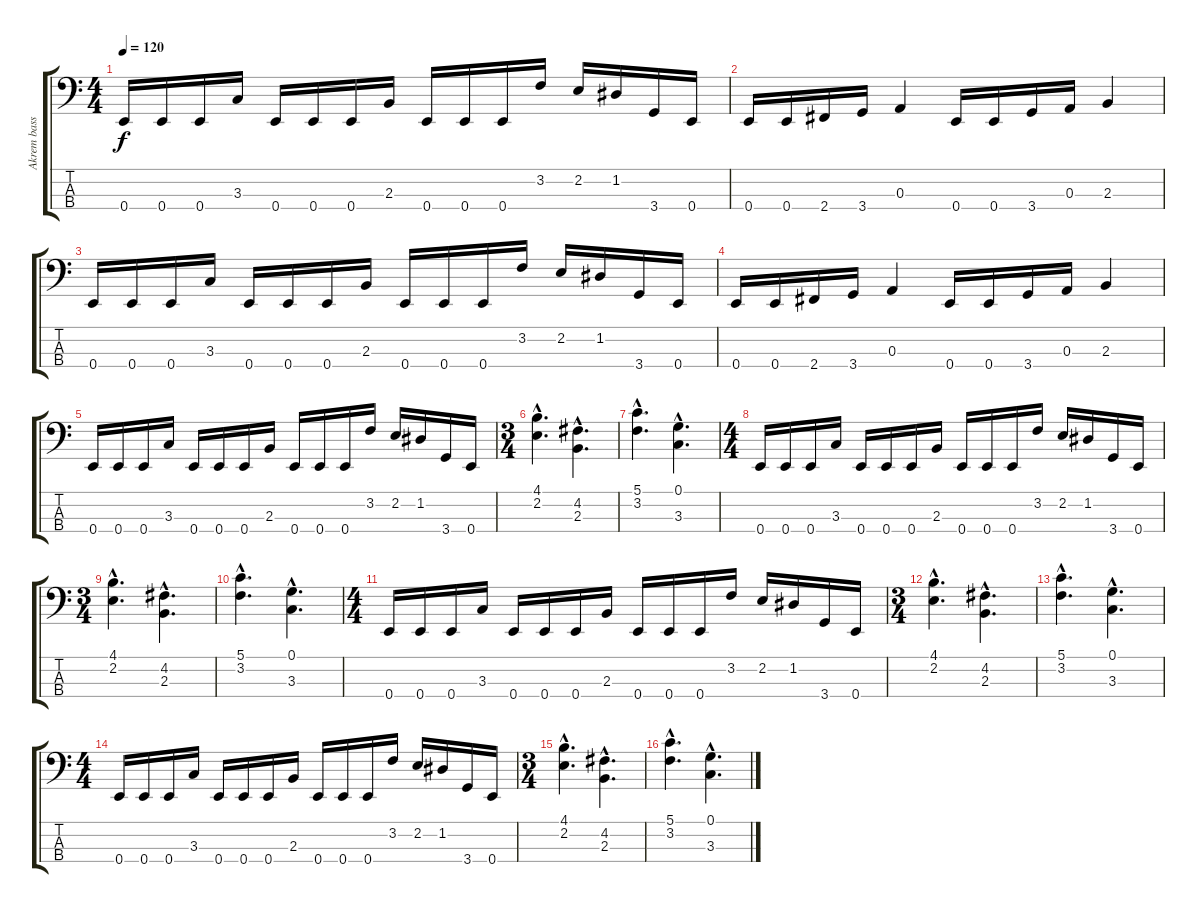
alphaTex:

\track ("Akrem bass" "Akrem bass") {instrument electricbasspick}
\staff {score tabs}
\tuning (G2 D2 A1 E1) {hide}
\ts (4 4)
\tempo 120
\clef f4
\ks c
0.4.16{dy f} 0.4.16 0.4.16 3.3.16 0.4.16 0.4.16 0.4.16 2.3.16 0.4.16 0.4.16 0.4.16 3.2.16 2.2.16 1.2.16 3.4.16 0.4.16 |
0.4.16 0.4.16 2.4.16 3.4.16 0.3.4 0.4.16 0.4.16 3.4.16 0.3.16 2.3.4 |
0.4.16 0.4.16 0.4.16 3.3.16 0.4.16 0.4.16 0.4.16 2.3.16 0.4.16 0.4.16 0.4.16 3.2.16 2.2.16 1.2.16 3.4.16 0.4.16 |
0.4.16 0.4.16 2.4.16 3.4.16 0.3.4 0.4.16 0.4.16 3.4.16 0.3.16 2.3.4 |
0.4.16 0.4.16 0.4.16 3.3.16 0.4.16 0.4.16 0.4.16 2.3.16 0.4.16 0.4.16 0.4.16 3.2.16 2.2.16 1.2.16 3.4.16 0.4.16 |
\ts (3 4)
(4.1{hac} 2.2{hac}).4{d} (4.2{hac} 2.3{hac}).4{d} |
(5.1{hac} 3.2{hac}).4{d} (0.1{hac} 3.3{hac}).4{d} |
\ts (4 4)
0.4.16 0.4.16 0.4.16 3.3.16 0.4.16 0.4.16 0.4.16 2.3.16 0.4.16 0.4.16 0.4.16 3.2.16 2.2.16 1.2.16 3.4.16 0.4.16 |
\ts (3 4)
(4.1{hac} 2.2{hac}).4{d} (4.2{hac} 2.3{hac}).4{d} |
(5.1{hac} 3.2{hac}).4{d} (0.1{hac} 3.3{hac}).4{d} |
\ts (4 4)
0.4.16 0.4.16 0.4.16 3.3.16 0.4.16 0.4.16 0.4.16 2.3.16 0.4.16 0.4.16 0.4.16 3.2.16 2.2.16 1.2.16 3.4.16 0.4.16 |
\ts (3 4)
(4.1{hac} 2.2{hac}).4{d} (4.2{hac} 2.3{hac}).4{d} |
(5.1{hac} 3.2{hac}).4{d} (0.1{hac} 3.3{hac}).4{d} |
\ts (4 4)
0.4.16 0.4.16 0.4.16 3.3.16 0.4.16 0.4.16 0.4.16 2.3.16 0.4.16 0.4.16 0.4.16 3.2.16 2.2.16 1.2.16 3.4.16 0.4.16 |
\ts (3 4)
(4.1{hac} 2.2{hac}).4{d} (4.2{hac} 2.3{hac}).4{d} |
(5.1{hac} 3.2{hac}).4{d} (0.1{hac} 3.3{hac}).4{d}
